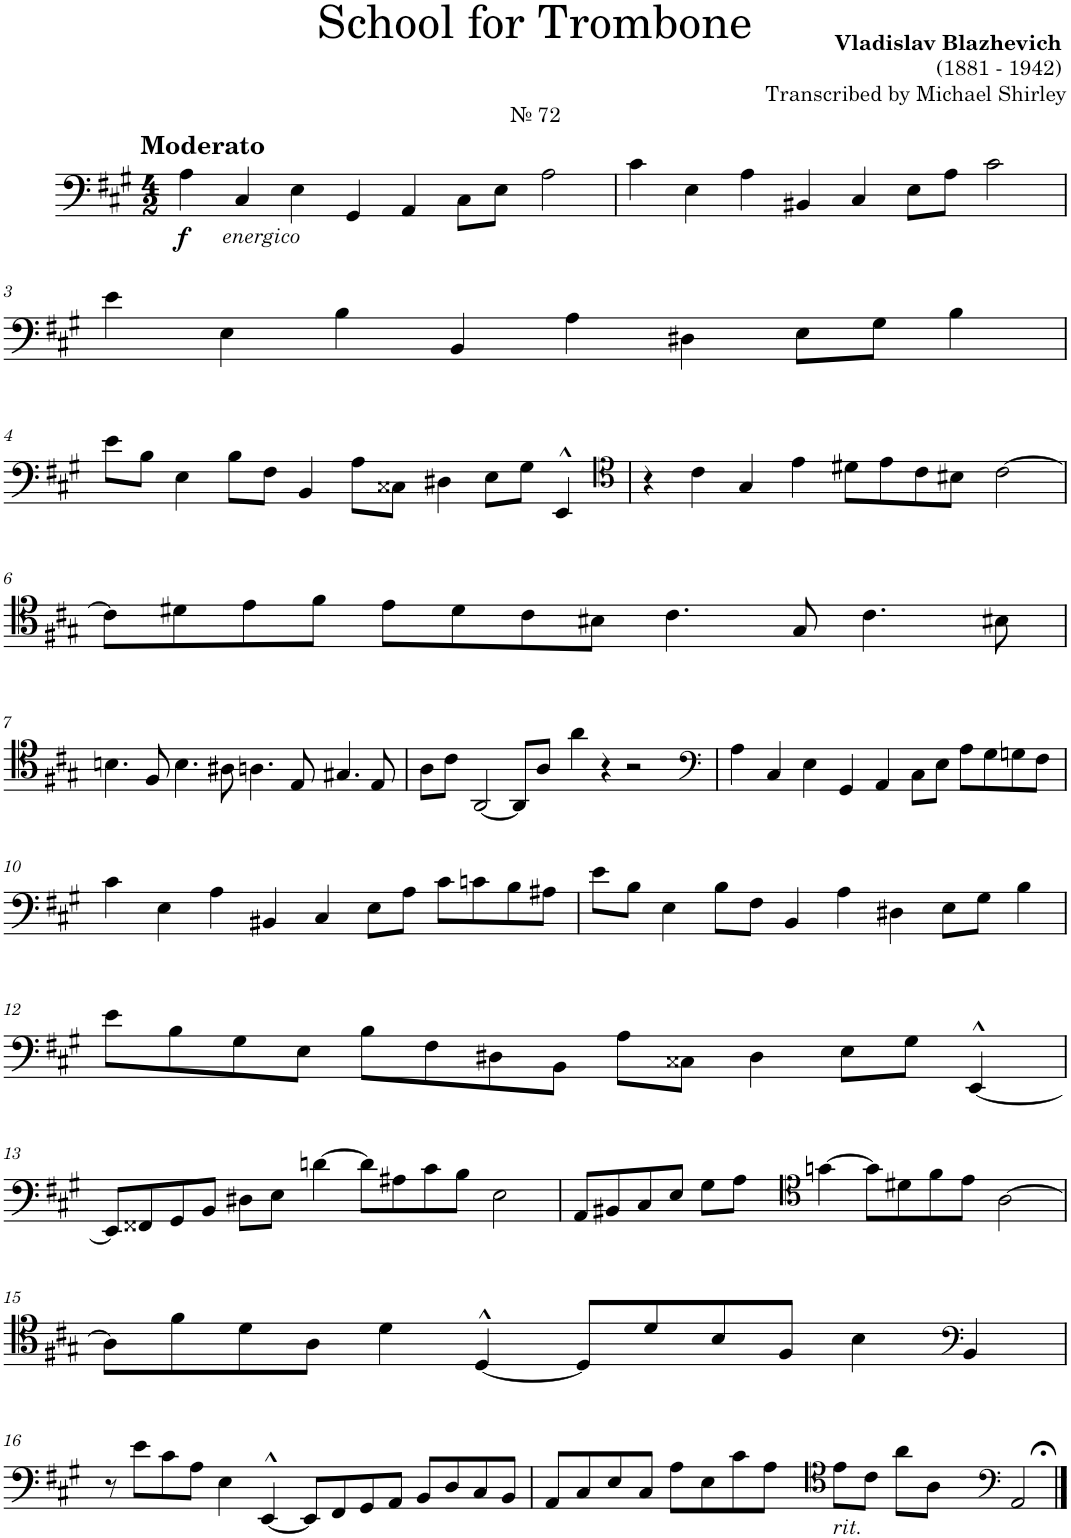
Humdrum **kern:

**kern	**dynam
*part1	*part1
*staff1	*staff1
*I"Trombone	*
*I'Tbn.	*
*clefF4	*
*k[f#c#g#]	*
*M4/2	*
=1	=1
!LO:TX:a:t=№ 72	!
!LO:TX:a:B:t=Moderato	!
!	!LO:DY:b
4A\	f
!LO:TX:b:i:t=energico	!
4C#/	.
4E\	.
4GG#/	.
4AA/	.
8C#\L	.
8E\J	.
2A\	.
=2	=2
4c#\	.
4E\	.
4A\	.
4BB#X/	.
4C#/	.
8E\L	.
8A\J	.
2c#\	.
!!LO:LB:g=z
=3	=3
4e\	.
4E\	.
4B\	.
4BB/	.
4A\	.
4D#X\	.
8E\L	.
8G#\J	.
4B\	.
!!LO:LB:g=z
=4	=4
8e\L	.
8B\J	.
4E\	.
8B\L	.
8F#\J	.
4BB/	.
8A\L	.
8C##X\J	.
4D#X\	.
8E\L	.
8G#\J	.
4EE^^/	.
=5	=5
*clefC4	*
4r	.
4c#\	.
4G#/	.
4e\	.
8d#X\L	.
8e\	.
8c#\	.
8B#X\J	.
[2c#\	.
!!LO:LB:g=z
=6	=6
8c#\L]	.
8d#X\	.
8e\	.
8f#\J	.
8e\L	.
8d#\	.
8c#\	.
8B#X\J	.
4.c#\	.
8G#/	.
4.c#\	.
8B#X\	.
!!LO:LB:g=z
=7	=7
4.Bn\	.
8F#/	.
4.B\	.
8A#X\	.
4.An\	.
8E/	.
4.G#X/	.
8E/	.
=8	=8
8A\L	.
8c#\J	.
[2AA/	.
8AA/L]	.
8A/J	.
4a\	.
4r	.
2r	.
=9	=9
*clefF4	*
4A\	.
4C#/	.
4E\	.
4GG#/	.
4AA/	.
8C#\L	.
8E\J	.
8A\L	.
8G#\	.
8Gn\	.
8F#\J	.
!!LO:LB:g=z
=10	=10
4c#\	.
4E\	.
4A\	.
4BB#X/	.
4C#/	.
8E\L	.
8A\J	.
8c#\L	.
8cn\	.
8B\	.
8A#X\J	.
=11	=11
8e\L	.
8B\J	.
4E\	.
8B\L	.
8F#\J	.
4BB/	.
4A\	.
4D#X\	.
8E\L	.
8G#\J	.
4B\	.
!!LO:LB:g=z
=12	=12
8e\L	.
8B\	.
8G#\	.
8E\J	.
8B\L	.
8F#\	.
8D#X\	.
8BB\J	.
8A\L	.
8C##X\J	.
4D#\	.
8E\L	.
8G#\J	.
[4EE^^/	.
!!LO:LB:g=z
=13	=13
8EE/L]	.
8FF##X/	.
8GG#/	.
8BB/J	.
8D#X\L	.
8E\J	.
[4dn\	.
8d\L]	.
8A#X\	.
8c#\	.
8B\J	.
2E\	.
=14	=14
8AA/L	.
8BB#X/	.
8C#/	.
8E/J	.
8G#\L	.
8A\J	.
*clefC4	*
[4gn\	.
8g\L]	.
8d#X\	.
8f#\	.
8e\J	.
[2A\	.
!!LO:LB:g=z
=15	=15
8A\L]	.
8f#\	.
8d\	.
8A\J	.
4d\	.
[4D^^/	.
8D/L]	.
8d/	.
8B/	.
8F#/J	.
4B\	.
*clefF4	*
4BB/	.
!!LO:LB:g=z
=16	=16
8r	.
8e\L	.
8c#\	.
8A\J	.
4E\	.
[4EE^^/	.
8EE/L]	.
8FF#/	.
8GG#/	.
8AA/J	.
8BB/L	.
8D/	.
8C#/	.
8BB/J	.
=17	=17
8AA/L	.
8C#/	.
8E/	.
8C#/J	.
8A\L	.
8E\	.
8c#\	.
8A\J	.
*clefC4	*
!LO:TX:b:i:t=rit.	!
8e\L	.
8c#\J	.
8a\L	.
8A\J	.
*clefF4	*
2AA;</	.
==	==
*-	*-
